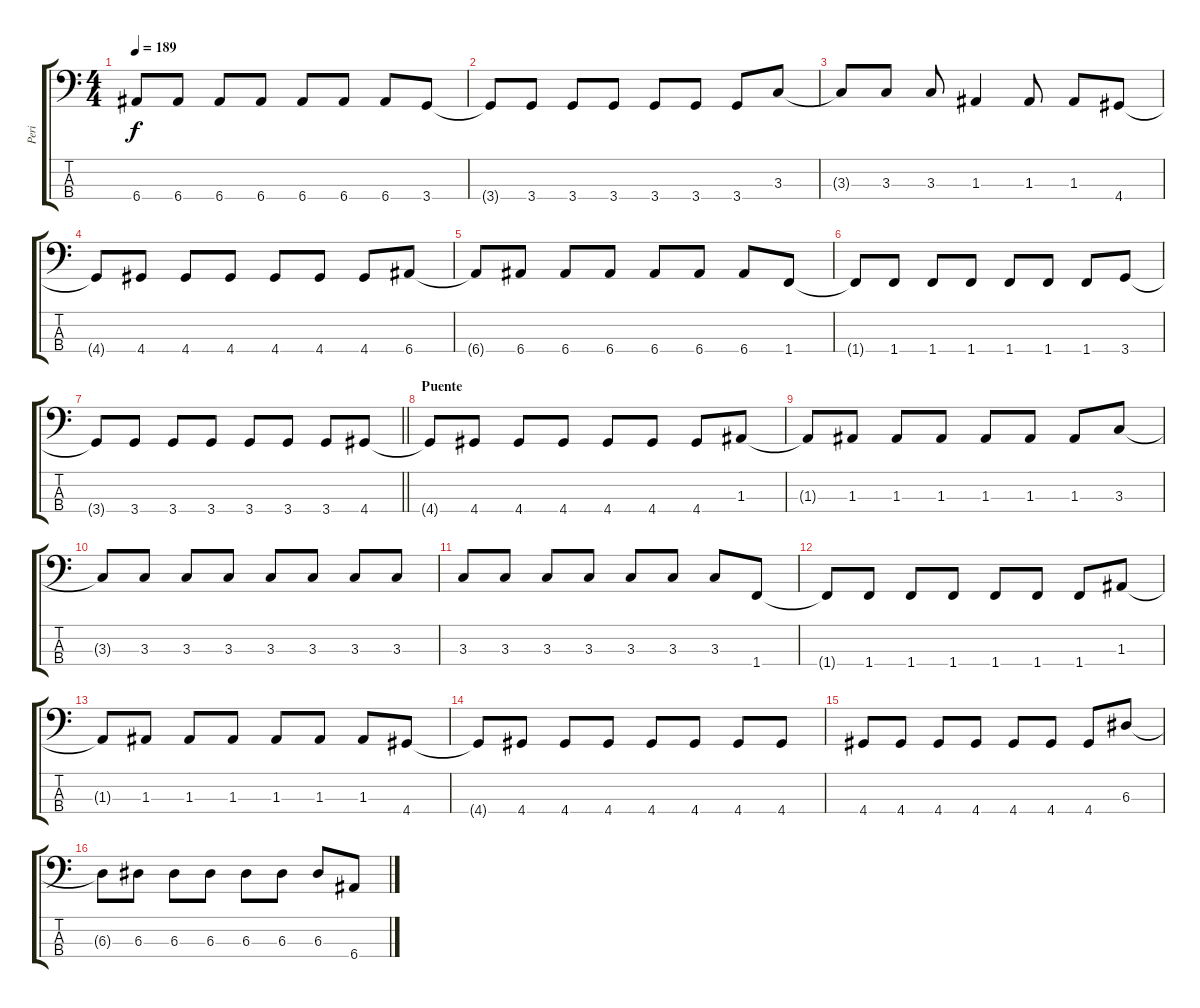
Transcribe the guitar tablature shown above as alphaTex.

\track ("Peri" "Peri") {instrument electricbassfinger}
\staff {score tabs}
\tuning (G2 D2 A1 E1) {hide}
\ts (4 4)
\tempo 189
\clef f4
\ks c
6.4{t}.8{dy f} 6.4.8 6.4.8 6.4.8 6.4.8 6.4.8 6.4.8 3.4.8 |
3.4{t}.8 3.4.8 3.4.8 3.4.8 3.4.8 3.4.8 3.4.8 3.3.8 |
3.3{t}.8 3.3.8 3.3.8 1.3.4 1.3.8 1.3.8 4.4.8 |
4.4{t}.8 4.4.8 4.4.8 4.4.8 4.4.8 4.4.8 4.4.8 6.4.8 |
6.4{t}.8 6.4.8 6.4.8 6.4.8 6.4.8 6.4.8 6.4.8 1.4.8 |
1.4{t}.8 1.4.8 1.4.8 1.4.8 1.4.8 1.4.8 1.4.8 3.4.8 |
\barLineRight lightlight
3.4{t}.8 3.4.8 3.4.8 3.4.8 3.4.8 3.4.8 3.4.8 4.4.8 |
\section ("" "Puente")
4.4{t}.8 4.4.8 4.4.8 4.4.8 4.4.8 4.4.8 4.4.8 1.3.8 |
1.3{t}.8 1.3.8 1.3.8 1.3.8 1.3.8 1.3.8 1.3.8 3.3.8 |
3.3{t}.8 3.3.8 3.3.8 3.3.8 3.3.8 3.3.8 3.3.8 3.3.8 |
3.3.8 3.3.8 3.3.8 3.3.8 3.3.8 3.3.8 3.3.8 1.4.8 |
1.4{t}.8 1.4.8 1.4.8 1.4.8 1.4.8 1.4.8 1.4.8 1.3.8 |
1.3{t}.8 1.3.8 1.3.8 1.3.8 1.3.8 1.3.8 1.3.8 4.4.8 |
4.4{t}.8 4.4.8 4.4.8 4.4.8 4.4.8 4.4.8 4.4.8 4.4.8 |
4.4.8 4.4.8 4.4.8 4.4.8 4.4.8 4.4.8 4.4.8 6.3.8 |
6.3{t}.8 6.3.8 6.3.8 6.3.8 6.3.8 6.3.8 6.3.8 6.4.8
